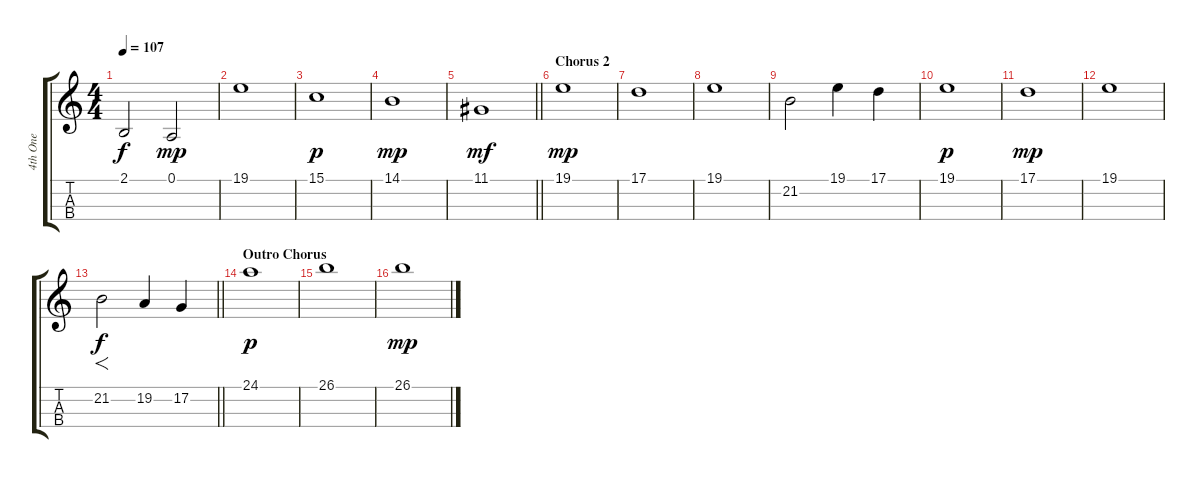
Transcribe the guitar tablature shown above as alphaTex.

\track ("4th One" "4th One") {instrument cello}
\staff {score tabs}
\tuning (A3 D3 G2 C2) {hide}
\ts (4 4)
\tempo 107
\clef g2
\ks c
2.1.2{dy f} 0.1.2{dy mp} |
19.1.1 |
15.1.1{dy p} |
14.1.1{dy mp} |
\barLineRight lightlight
11.1.1{dy mf} |
\section ("" "Chorus 2")
19.1.1{dy mp} |
17.1.1 |
19.1.1 |
21.2.2 19.1.4 17.1.4 |
19.1.1{dy p} |
17.1.1{dy mp} |
19.1.1 |
\barLineRight lightlight
21.2.2{f dy f} 19.2.4 17.2.4 |
\section ("" "Outro Chorus")
24.1.1{dy p} |
26.1.1 |
26.1.1{dy mp}
